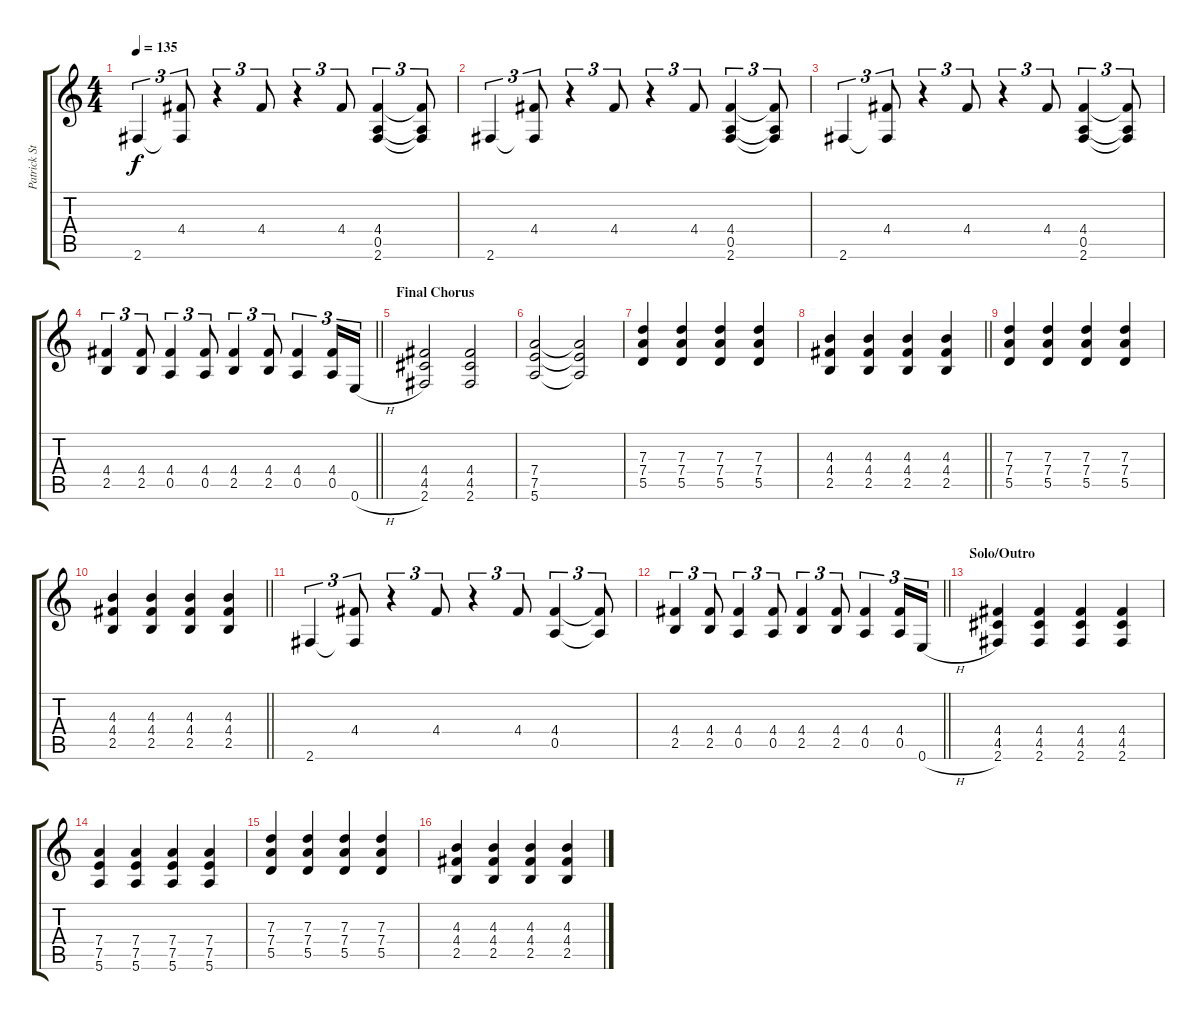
\track ("Patrick Stump" "Patrick St") {instrument distortionguitar}
\staff {score tabs}
\tuning (E4 B3 G3 D3 A2 E2) {hide}
\ts (4 4)
\tempo 135
\clef g2
\ks c
2.6.4{tu (3 2) dy f} (4.4 2.6{t}).8{tu (3 2)} r.4{tu (3 2)} 4.4.8{tu (3 2)} r.4{tu (3 2)} 4.4.8{tu (3 2)} (4.4 0.5 2.6).4{tu (3 2)} (4.4{t} 0.5{t} 2.6{t}).8{tu (3 2)} |
2.6.4{tu (3 2)} (4.4 2.6{t}).8{tu (3 2)} r.4{tu (3 2)} 4.4.8{tu (3 2)} r.4{tu (3 2)} 4.4.8{tu (3 2)} (4.4 0.5 2.6).4{tu (3 2)} (4.4{t} 0.5{t} 2.6{t}).8{tu (3 2)} |
2.6.4{tu (3 2)} (4.4 2.6{t}).8{tu (3 2)} r.4{tu (3 2)} 4.4.8{tu (3 2)} r.4{tu (3 2)} 4.4.8{tu (3 2)} (4.4 0.5 2.6).4{tu (3 2)} (4.4{t} 0.5{t} 2.6{t}).8{tu (3 2)} |
\barLineRight lightlight
(4.4 2.5).4{tu (3 2)} (4.4 2.5).8{tu (3 2)} (4.4 0.5).4{tu (3 2)} (4.4 0.5).8{tu (3 2)} (4.4 2.5).4{tu (3 2)} (4.4 2.5).8{tu (3 2)} (4.4 0.5).4{tu (3 2)} (4.4 0.5).16{tu (3 2)} 0.6{h}.16{tu (3 2)} |
\section ("" "Final Chorus")
(4.4 4.5 2.6).2 (4.4 4.5 2.6).2 |
(7.4 7.5 5.6).2 (7.4{t} 7.5{t} 5.6{t}).2 |
(7.3 7.4 5.5).4 (7.3 7.4 5.5).4 (7.3 7.4 5.5).4 (7.3 7.4 5.5).4 |
\barLineRight lightlight
(4.3 4.4 2.5).4 (4.3 4.4 2.5).4 (4.3 4.4 2.5).4 (4.3 4.4 2.5).4 |
(7.3 7.4 5.5).4 (7.3 7.4 5.5).4 (7.3 7.4 5.5).4 (7.3 7.4 5.5).4 |
\barLineRight lightlight
(4.3 4.4 2.5).4 (4.3 4.4 2.5).4 (4.3 4.4 2.5).4 (4.3 4.4 2.5).4 |
2.6.4{tu (3 2)} (4.4 2.6{t}).8{tu (3 2)} r.4{tu (3 2)} 4.4.8{tu (3 2)} r.4{tu (3 2)} 4.4.8{tu (3 2)} (4.4 0.5).4{tu (3 2)} (4.4{t} 0.5{t}).8{tu (3 2)} |
\barLineRight lightlight
(4.4 2.5).4{tu (3 2)} (4.4 2.5).8{tu (3 2)} (4.4 0.5).4{tu (3 2)} (4.4 0.5).8{tu (3 2)} (4.4 2.5).4{tu (3 2)} (4.4 2.5).8{tu (3 2)} (4.4 0.5).4{tu (3 2)} (4.4 0.5).16{tu (3 2)} 0.6{h}.16{tu (3 2)} |
\section ("" "Solo/Outro")
(4.4 4.5 2.6).4 (4.4 4.5 2.6).4 (4.4 4.5 2.6).4 (4.4 4.5 2.6).4 |
(7.4 7.5 5.6).4 (7.4 7.5 5.6).4 (7.4 7.5 5.6).4 (7.4 7.5 5.6).4 |
(7.3 7.4 5.5).4 (7.3 7.4 5.5).4 (7.3 7.4 5.5).4 (7.3 7.4 5.5).4 |
(4.3 4.4 2.5).4 (4.3 4.4 2.5).4 (4.3 4.4 2.5).4 (4.3 4.4 2.5).4
